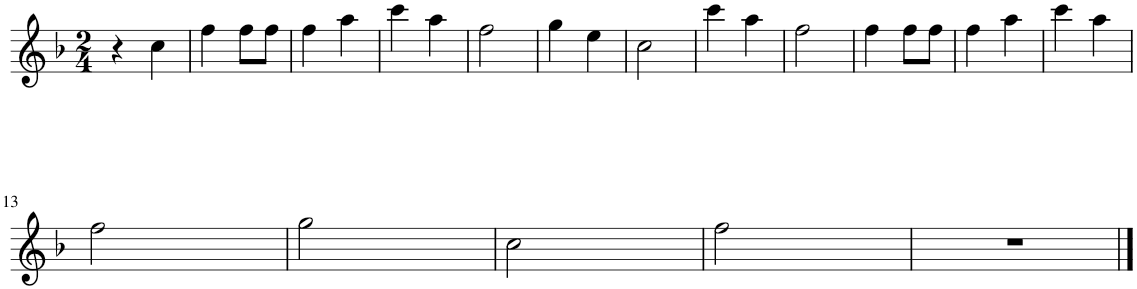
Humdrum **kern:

**kern
*part1
*staff1
*I"Flute, Flute
*clefG2
*k[b-]
*M2/4
=1
4r
4cc\
=2
4ff\
8ff\L
8ff\J
=3
4ff\
4aa\
=4
4ccc\
4aa\
=5
2ff\
=6
4gg\
4ee\
=7
2cc\
=8
4ccc\
4aa\
=9
2ff\
=10
4ff\
8ff\L
8ff\J
=11
4ff\
4aa\
=12
4ccc\
4aa\
!!LO:LB:g=z
=13
2ff\
=14
2gg\
=15
2cc\
=16
2ff\
=17
2r
==
*-
